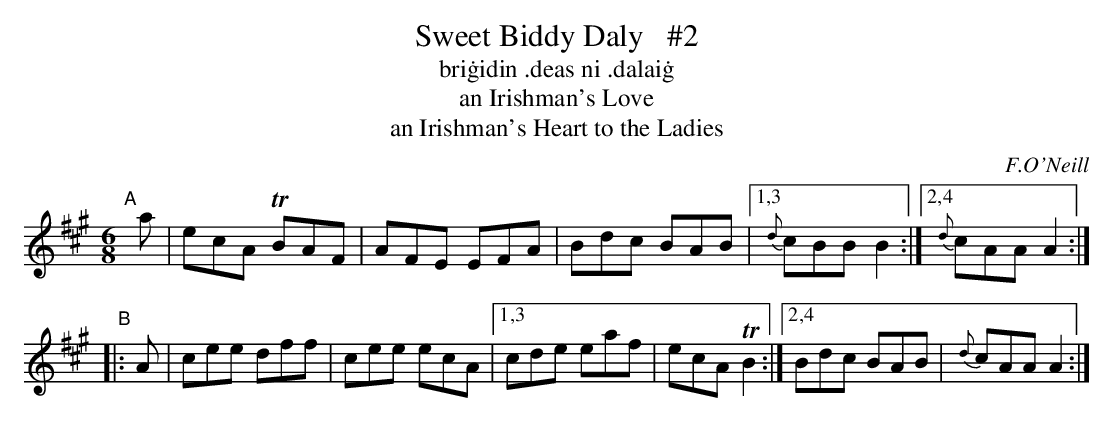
X:1
T: Sweet Biddy Daly   #2
T: bri\.gidin \.deas ni \.dalai\.g
T: an Irishman's Love
T: an Irishman's Heart to the Ladies
O: F.O'Neill
M: 6/8
L: 1/8
K: A
"^A"[|] a |\
ecA TBAF | AFE EFA | Bdc BAB |\
[1,3 {d}cBB B2 :|[2,4 {d}cAA A2 :|
"^B"|: A |\
cee dff | cee ecA |\
[1,3 cde eaf | ecA TB2 :|\
[2,4 Bdc BAB | {d}cAA A2 :|
